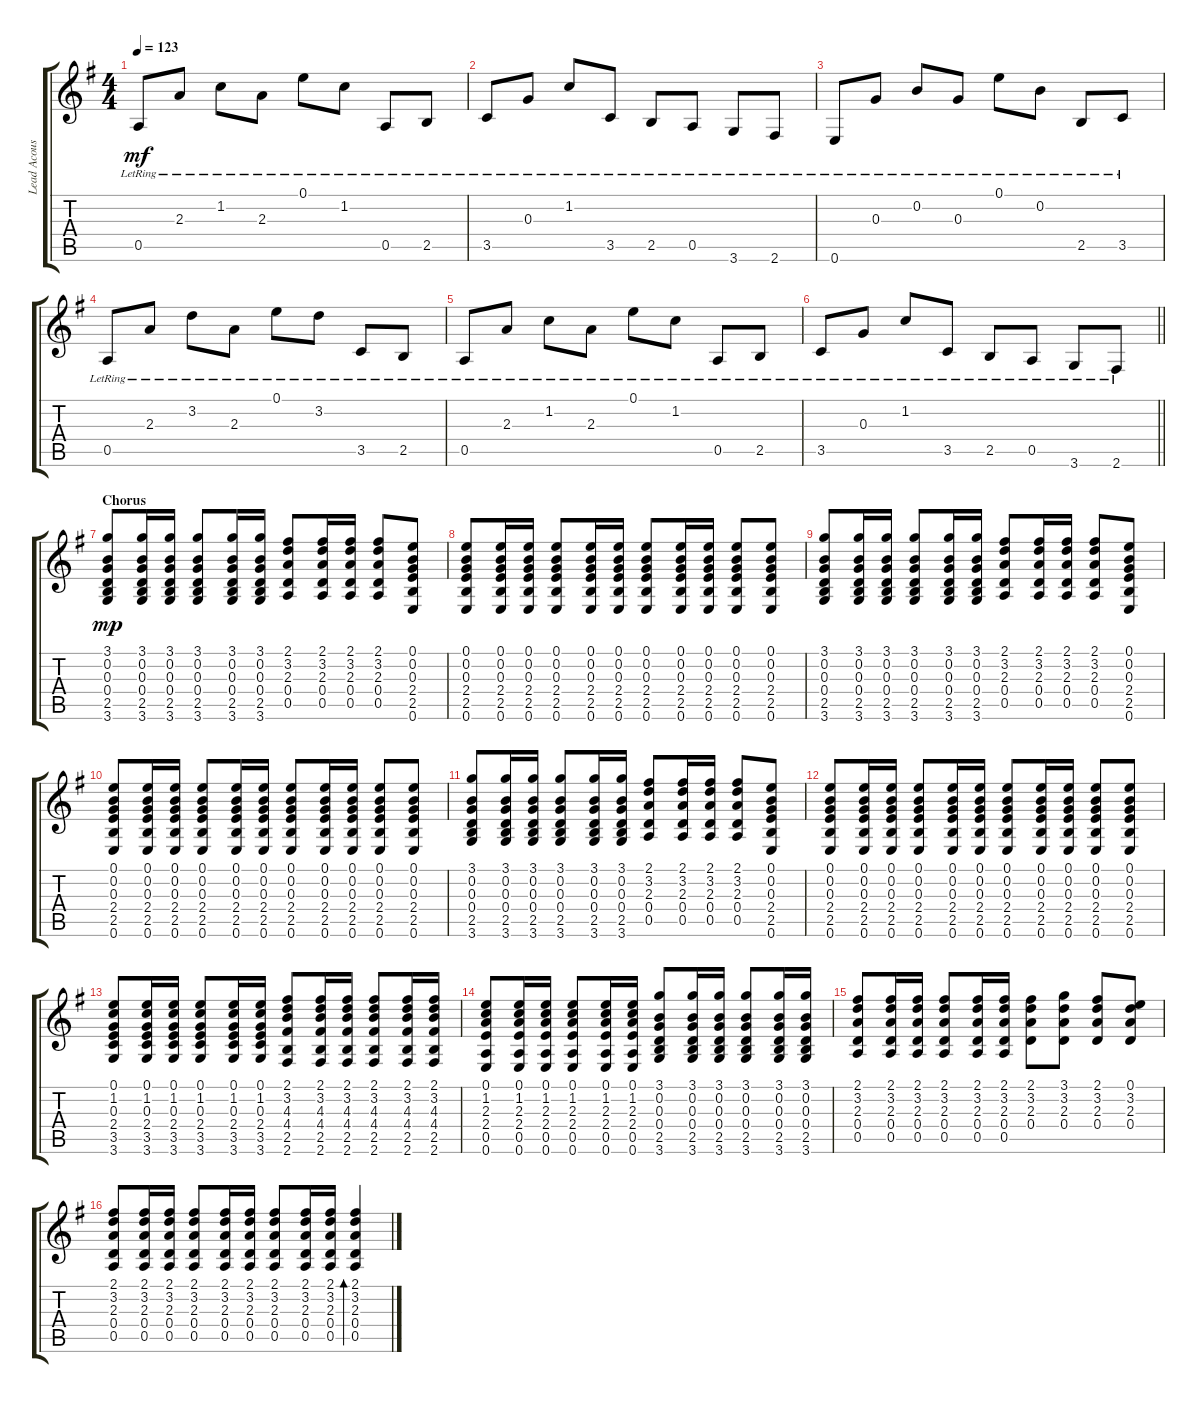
\track ("Lead Acoustic" "Lead Acous") {instrument acousticguitarsteel}
\staff {score tabs}
\tuning (E4 B3 G3 D3 A2 E2) {hide}
\ts (4 4)
\tempo 123
\clef g2
\ks g
0.5{lr}.8{dy mf} 2.3{lr}.8 1.2{lr}.8 2.3{lr}.8 0.1{lr}.8 1.2{lr}.8 0.5{lr}.8 2.5{lr}.8 |
3.5{lr}.8 0.3{lr}.8 1.2{lr}.8 3.5{lr}.8 2.5{lr}.8 0.5{lr}.8 3.6{lr}.8 2.6{lr}.8 |
0.6{lr}.8 0.3{lr}.8 0.2{lr}.8 0.3{lr}.8 0.1{lr}.8 0.2{lr}.8 2.5{lr}.8 3.5{lr}.8 |
0.5{lr}.8 2.3{lr}.8 3.2{lr}.8 2.3{lr}.8 0.1{lr}.8 3.2{lr}.8 3.5{lr}.8 2.5{lr}.8 |
0.5{lr}.8 2.3{lr}.8 1.2{lr}.8 2.3{lr}.8 0.1{lr}.8 1.2{lr}.8 0.5{lr}.8 2.5{lr}.8 |
\barLineRight lightlight
3.5{lr}.8 0.3{lr}.8 1.2{lr}.8 3.5{lr}.8 2.5{lr}.8 0.5{lr}.8 3.6{lr}.8 2.6{lr}.8 |
\section ("" "Chorus")
(3.1 0.2 0.3 0.4 2.5 3.6).8{dy mp} (3.1 0.2 0.3 0.4 2.5 3.6).16 (3.1 0.2 0.3 0.4 2.5 3.6).16 (3.1 0.2 0.3 0.4 2.5 3.6).8 (3.1 0.2 0.3 0.4 2.5 3.6).16 (3.1 0.2 0.3 0.4 2.5 3.6).16 (2.1 3.2 2.3 0.4 0.5).8 (2.1 3.2 2.3 0.4 0.5).16 (2.1 3.2 2.3 0.4 0.5).16 (2.1 3.2 2.3 0.4 0.5).8 (0.1 0.2 0.3 2.4 2.5 0.6).8 |
(0.1 0.2 0.3 2.4 2.5 0.6).8 (0.1 0.2 0.3 2.4 2.5 0.6).16 (0.1 0.2 0.3 2.4 2.5 0.6).16 (0.1 0.2 0.3 2.4 2.5 0.6).8 (0.1 0.2 0.3 2.4 2.5 0.6).16 (0.1 0.2 0.3 2.4 2.5 0.6).16 (0.1 0.2 0.3 2.4 2.5 0.6).8 (0.1 0.2 0.3 2.4 2.5 0.6).16 (0.1 0.2 0.3 2.4 2.5 0.6).16 (0.1 0.2 0.3 2.4 2.5 0.6).8 (0.1 0.2 0.3 2.4 2.5 0.6).8 |
(3.1 0.2 0.3 0.4 2.5 3.6).8 (3.1 0.2 0.3 0.4 2.5 3.6).16 (3.1 0.2 0.3 0.4 2.5 3.6).16 (3.1 0.2 0.3 0.4 2.5 3.6).8 (3.1 0.2 0.3 0.4 2.5 3.6).16 (3.1 0.2 0.3 0.4 2.5 3.6).16 (2.1 3.2 2.3 0.4 0.5).8 (2.1 3.2 2.3 0.4 0.5).16 (2.1 3.2 2.3 0.4 0.5).16 (2.1 3.2 2.3 0.4 0.5).8 (0.1 0.2 0.3 2.4 2.5 0.6).8 |
(0.1 0.2 0.3 2.4 2.5 0.6).8 (0.1 0.2 0.3 2.4 2.5 0.6).16 (0.1 0.2 0.3 2.4 2.5 0.6).16 (0.1 0.2 0.3 2.4 2.5 0.6).8 (0.1 0.2 0.3 2.4 2.5 0.6).16 (0.1 0.2 0.3 2.4 2.5 0.6).16 (0.1 0.2 0.3 2.4 2.5 0.6).8 (0.1 0.2 0.3 2.4 2.5 0.6).16 (0.1 0.2 0.3 2.4 2.5 0.6).16 (0.1 0.2 0.3 2.4 2.5 0.6).8 (0.1 0.2 0.3 2.4 2.5 0.6).8 |
(3.1 0.2 0.3 0.4 2.5 3.6).8 (3.1 0.2 0.3 0.4 2.5 3.6).16 (3.1 0.2 0.3 0.4 2.5 3.6).16 (3.1 0.2 0.3 0.4 2.5 3.6).8 (3.1 0.2 0.3 0.4 2.5 3.6).16 (3.1 0.2 0.3 0.4 2.5 3.6).16 (2.1 3.2 2.3 0.4 0.5).8 (2.1 3.2 2.3 0.4 0.5).16 (2.1 3.2 2.3 0.4 0.5).16 (2.1 3.2 2.3 0.4 0.5).8 (0.1 0.2 0.3 2.4 2.5 0.6).8 |
(0.1 0.2 0.3 2.4 2.5 0.6).8 (0.1 0.2 0.3 2.4 2.5 0.6).16 (0.1 0.2 0.3 2.4 2.5 0.6).16 (0.1 0.2 0.3 2.4 2.5 0.6).8 (0.1 0.2 0.3 2.4 2.5 0.6).16 (0.1 0.2 0.3 2.4 2.5 0.6).16 (0.1 0.2 0.3 2.4 2.5 0.6).8 (0.1 0.2 0.3 2.4 2.5 0.6).16 (0.1 0.2 0.3 2.4 2.5 0.6).16 (0.1 0.2 0.3 2.4 2.5 0.6).8 (0.1 0.2 0.3 2.4 2.5 0.6).8 |
(0.1 1.2 0.3 2.4 3.5 3.6).8 (0.1 1.2 0.3 2.4 3.5 3.6).16 (0.1 1.2 0.3 2.4 3.5 3.6).16 (0.1 1.2 0.3 2.4 3.5 3.6).8 (0.1 1.2 0.3 2.4 3.5 3.6).16 (0.1 1.2 0.3 2.4 3.5 3.6).16 (2.1 3.2 4.3 4.4 2.5 2.6).8 (2.1 3.2 4.3 4.4 2.5 2.6).16 (2.1 3.2 4.3 4.4 2.5 2.6).16 (2.1 3.2 4.3 4.4 2.5 2.6).8 (2.1 3.2 4.3 4.4 2.5 2.6).16 (2.1 3.2 4.3 4.4 2.5 2.6).16 |
(0.1 1.2 2.3 2.4 0.5 0.6).8 (0.1 1.2 2.3 2.4 0.5 0.6).16 (0.1 1.2 2.3 2.4 0.5 0.6).16 (0.1 1.2 2.3 2.4 0.5 0.6).8 (0.1 1.2 2.3 2.4 0.5 0.6).16 (0.1 1.2 2.3 2.4 0.5 0.6).16 (3.1 0.2 0.3 0.4 2.5 3.6).8 (3.1 0.2 0.3 0.4 2.5 3.6).16 (3.1 0.2 0.3 0.4 2.5 3.6).16 (3.1 0.2 0.3 0.4 2.5 3.6).8 (3.1 0.2 0.3 0.4 2.5 3.6).16 (3.1 0.2 0.3 0.4 2.5 3.6).16 |
(2.1 3.2 2.3 0.4 0.5).8 (2.1 3.2 2.3 0.4 0.5).16 (2.1 3.2 2.3 0.4 0.5).16 (2.1 3.2 2.3 0.4 0.5).8 (2.1 3.2 2.3 0.4 0.5).16 (2.1 3.2 2.3 0.4 0.5).16 (2.1 3.2 2.3 0.4).8 (3.1 3.2 2.3 0.4).8 (2.1 3.2 2.3 0.4).8 (0.1 3.2 2.3 0.4).8 |
(2.1 3.2 2.3 0.4 0.5).8 (2.1 3.2 2.3 0.4 0.5).16 (2.1 3.2 2.3 0.4 0.5).16 (2.1 3.2 2.3 0.4 0.5).8 (2.1 3.2 2.3 0.4 0.5).16 (2.1 3.2 2.3 0.4 0.5).16 (2.1 3.2 2.3 0.4 0.5).8 (2.1 3.2 2.3 0.4 0.5).16 (2.1 3.2 2.3 0.4 0.5).16 (2.1 3.2 2.3 0.4 0.5).4{bd 60}
